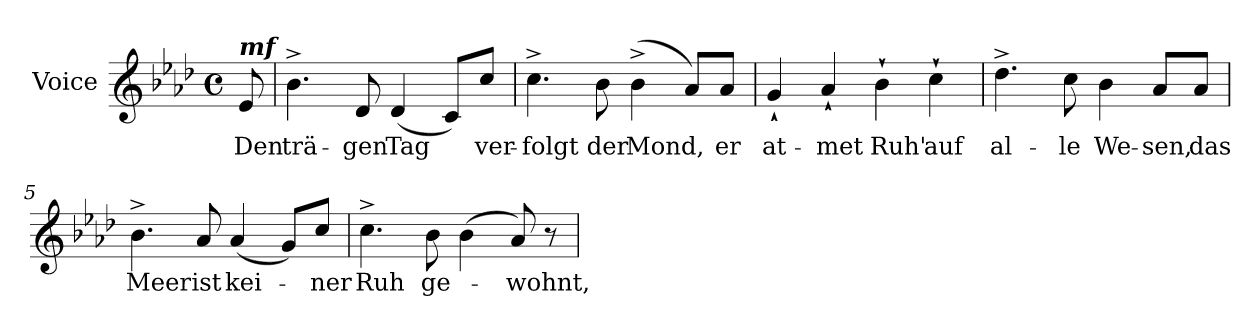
**kern	**text
*part1	*part1
*staff1	*staff1
*I"Voice	*
*I'Vo.	*
*clefG2	*
*k[b-e-a-d-]	*
*M4/4	*
*met(c)	*
=	=
!LO:TX:a:Bi:t=mf	!
8e-/	Den
=1	=1
4.b-^\	trä-
8d-/	-gen
(<4d-/	Tag
8c/L)	.
8cc/J	ver-
=2	=2
4.cc^\	-folgt
8b-\	der
(>4b-^\	Mond,
8a-/L)	.
8a-/J	er
=3	=3
4g`/	at-
4a-`/	-met
4b-`\	Ruh'
4cc`\	auf
!!LO:LB:g=z
=4	=4
4.dd-^\	al-
8cc\	-le
4b-\	We-
8a-/L	-sen,
8a-/J	das
=5	=5
4.b-^\	Meer
8a-/	ist
(<4a-/	kei-
8g/L)	.
8cc/J	-ner
=6	=6
4.cc^\	Ruh
8b-\	ge-
(>4b-\	.
8a-/)	-wohnt,
8r	.
=	=
*-	*-
